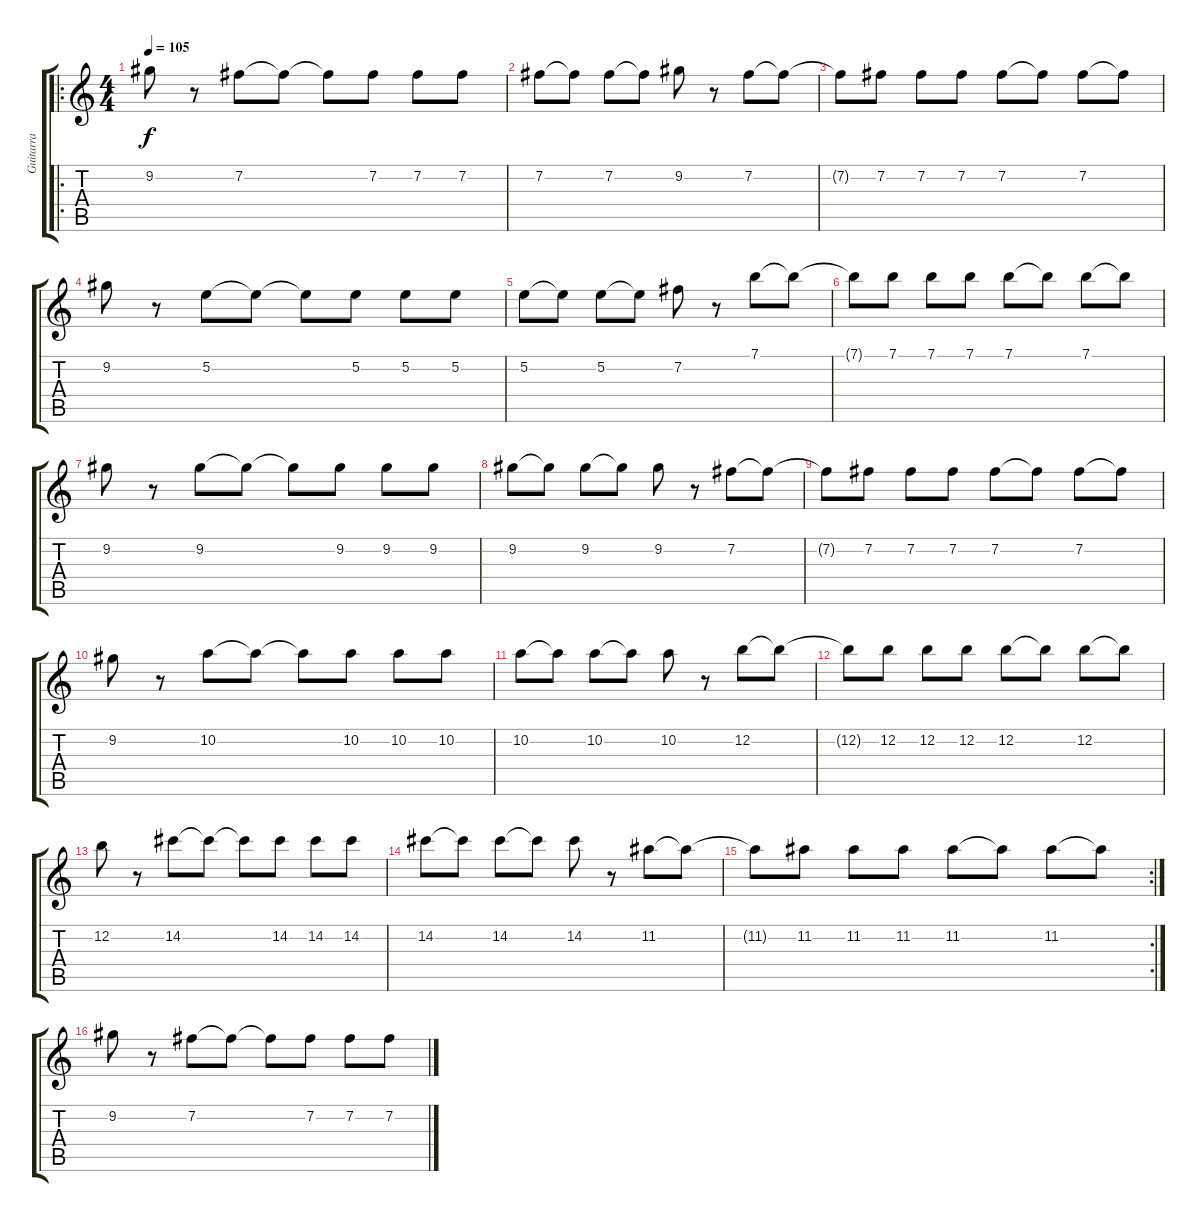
\track ("Guitarra" "Guitarra") {instrument electricguitarjazz}
\staff {score tabs}
\tuning (E4 B3 G3 D3 A2 E2) {hide}
\ro
\ts (4 4)
\tempo 105
\clef g2
\ks c
9.2.8{dy f instrument electricguitarjazz} r.8 7.2.8 7.2{t}.8 7.2{t}.8 7.2.8 7.2.8 7.2.8 |
7.2.8 7.2{t}.8 7.2.8 7.2{t}.8 9.2.8 r.8 7.2.8 7.2{t}.8 |
7.2{t}.8 7.2.8 7.2.8 7.2.8 7.2.8 7.2{t}.8 7.2.8 7.2{t}.8 |
9.2.8 r.8 5.2.8 5.2{t}.8 5.2{t}.8 5.2.8 5.2.8 5.2.8 |
5.2.8 5.2{t}.8 5.2.8 5.2{t}.8 7.2.8 r.8 7.1.8 7.1{t}.8 |
7.1{t}.8 7.1.8 7.1.8 7.1.8 7.1.8 7.1{t}.8 7.1.8 7.1{t}.8 |
9.2.8 r.8 9.2.8 9.2{t}.8 9.2{t}.8 9.2.8 9.2.8 9.2.8 |
9.2.8 9.2{t}.8 9.2.8 9.2{t}.8 9.2.8 r.8 7.2.8 7.2{t}.8 |
7.2{t}.8 7.2.8 7.2.8 7.2.8 7.2.8 7.2{t}.8 7.2.8 7.2{t}.8 |
9.2.8 r.8 10.2.8 10.2{t}.8 10.2{t}.8 10.2.8 10.2.8 10.2.8 |
10.2.8 10.2{t}.8 10.2.8 10.2{t}.8 10.2.8 r.8 12.2.8 12.2{t}.8 |
12.2{t}.8 12.2.8 12.2.8 12.2.8 12.2.8 12.2{t}.8 12.2.8 12.2{t}.8 |
12.2.8 r.8 14.2.8 14.2{t}.8 14.2{t}.8 14.2.8 14.2.8 14.2.8 |
14.2.8 14.2{t}.8 14.2.8 14.2{t}.8 14.2.8 r.8 11.2.8 11.2{t}.8 |
\rc 2
11.2{t}.8 11.2.8 11.2.8 11.2.8 11.2.8 11.2{t}.8 11.2.8 11.2{t}.8 |
9.2.8 r.8 7.2.8 7.2{t}.8 7.2{t}.8 7.2.8 7.2.8 7.2.8
